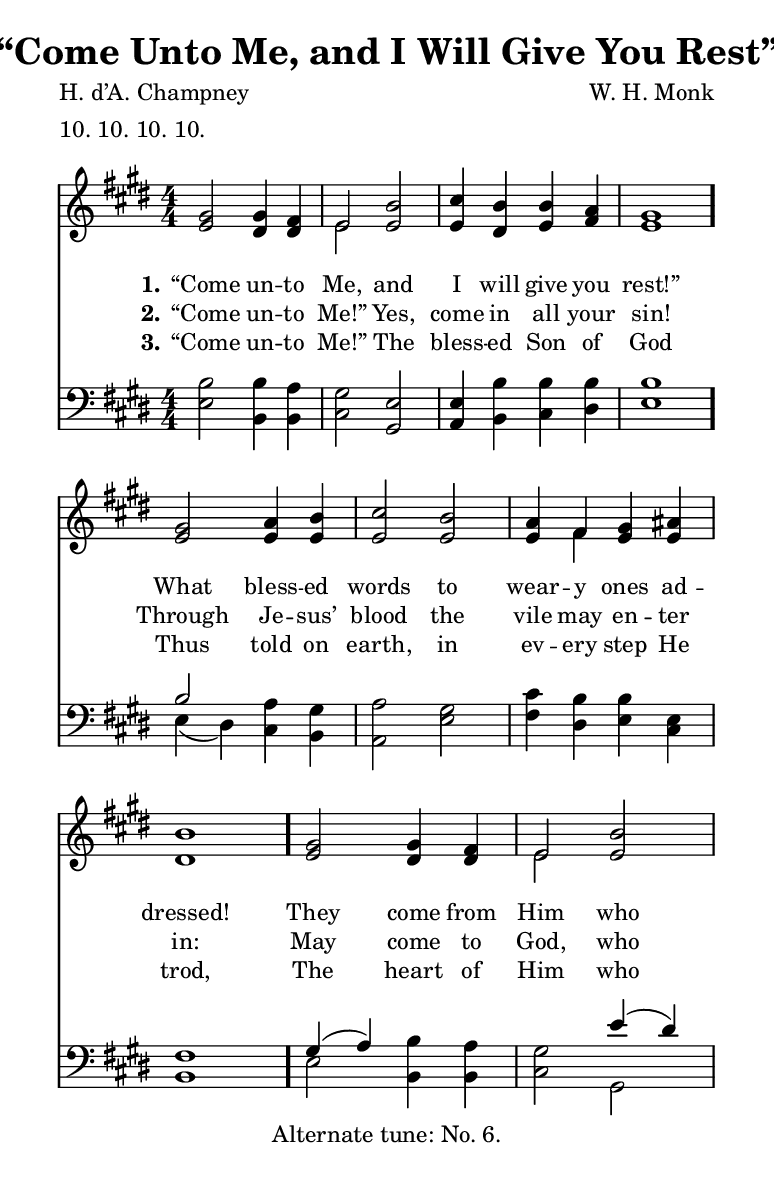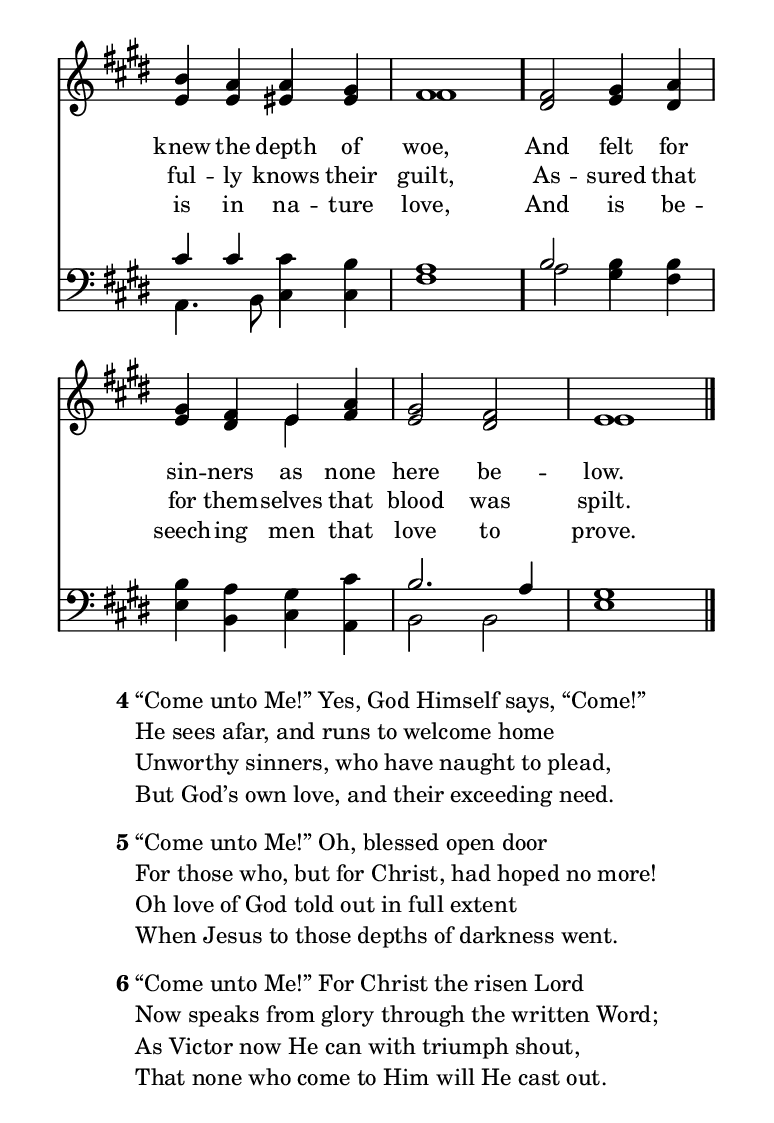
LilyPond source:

\include "common/global.ily"
\paper {
  \include "common/paper.ily"
  systems-per-page = #(cond (is-eogsized 3) (#t #f))
  oddFooterMarkup = \markup { \fill-line { \on-the-fly \first-page "Alternate tune: No. 6." } }
}

\header{
  %gospel
  hymnnumber = "76"
  title = "“Come Unto Me, and I Will Give You Rest”"
  tunename = "Eventide"
  meter = "10. 10. 10. 10."
  poet = "H. d’A. Champney"
  composer = "W. H. Monk"
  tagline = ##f
}

% for fermata in MIDI
ta = { \tempo 4=110 }
tb = { \tempo 4=55  }

patternAA = { c2      c4 c4 | c2 c2      | c4  c4 c4 c4 | c1 }
patternAB = { c4( c4) c4 c4 | c2 c2      | c4  c4 c4 c4 | c1 }
patternAC = { c4( c4) c4 c4 | c2 c4( c4) | c4  c4 c4 c4 | c1 }
patternAD = { c2      c4 c4 | c2 c2      | c4. c8 c4 c4 | c1 }

patternBA = { c2 c4 c4 | c4 c4 c4 c4 | c2  c2 | c1 }
patternBB = { c2 c4 c4 | c4 c4 c4 c4 | c2. c4 | c1 }

global = {
  \include "common/overrides.ily"
  \override Staff.TimeSignature.style = #'numbered
  \time 4/4
  \override Score.MetronomeMark.transparent = ##t % hide all fermata changes too
  \ta
  \key e \major
  \autoBeamOff
}

notesSoprano = {
\global
\relative c'' {

  \changePitch \patternAA { gis gis fis | e b' | cis b b a | gis }
  \changePitch \patternAA { gis a b | cis b | a fis gis ais | b }
  \changePitch \patternAA { gis gis fis | e b' | b a a gis | fis }
  \changePitch \patternBA { fis gis a | gis fis e a | gis fis | e }

  \bar "|."

}
}

notesAlto = {
\global
\relative e' {

  \changePitch \patternAA { e dis dis | e e | e dis e fis | e }
  \changePitch \patternAA { e e e | e e | e fis e e | dis }
  \changePitch \patternAA { e dis dis | e e | e e eis eis | fis }
  \changePitch \patternBA { dis e dis | e dis e fis | e dis | e }

}
}

notesTenor = {
\global
\relative a {

  \changePitch \patternAA { b b a | gis e | e b' b b | b }
  \changePitch \patternAA { b a gis | a gis | cis b b e, | fis }
  \changePitch \patternAC { gis a b a | gis e' dis | cis cis cis b | a }
  \changePitch \patternBB { b b b | b a gis cis | b a | gis }

}
}

notesBass = {
\global
\relative f {

  \changePitch \patternAA { e b b | cis gis | a b cis dis | e }
  \changePitch \patternAB { e dis cis b | a e' | fis dis e cis | b }
  \changePitch \patternAD { e b b | cis gis | a b cis cis | fis }
  \changePitch \patternBA { a gis fis | e b cis a | b b e }

}
}

wordsA = \lyricmode {
\set stanza = "1."

“Come un -- to Me, and I will give you rest!” \bar "."
What bless -- ed words to wear -- y ones ad -- dressed! \bar "."
They come from Him who knew the depth of woe, \bar "."
And felt for sin -- ners as none here be -- low. \bar "."

}

wordsB = \lyricmode {
\set stanza = "2."

“Come un -- to Me!” Yes, come in all your sin!
Through Je -- sus’ blood the vile may en -- ter in:
May come to God, who ful -- ly knows their guilt,
As -- sured that for them -- selves that blood was spilt.

}

wordsC = \lyricmode {
\set stanza = "3."

“Come un -- to Me!” The bless -- ed Son of God
Thus told on earth, in ev -- ery step He trod,
The heart of Him who is in na -- ture love,
And is be -- seech -- ing men that love to prove.

}

wordsD = \markuplist {

\line { “Come unto Me!” Yes, God Himself says, “Come!” }
\line { He sees afar, and runs to welcome home }
\line { Unworthy sinners, who have naught to plead, }
\line { But God’s own love, and their exceeding need. }

}

wordsE = \markuplist {

\line { “Come unto Me!” Oh, blessed open door }
\line { For those who, but for Christ, had hoped no more! }
\line { Oh love of God told out in full extent }
\line { When Jesus to those depths of darkness went. }

}

wordsF = \markuplist {

\line { “Come unto Me!” For Christ the risen Lord }
\line { Now speaks from glory through the written Word; }
\line { As Victor now He can with triumph shout, }
\line { That none who come to Him will He cast out. }

}

\score {
  \context ChoirStaff <<
    \context Staff = upper <<
      \set Staff.autoBeaming = ##f
      \set ChoirStaff.systemStartDelimiter = #'SystemStartBar
      \set ChoirStaff.printPartCombineTexts = ##f
      \partcombine #'(2 . 11) \notesSoprano \notesAlto
      \context NullVoice = sopranos { \voiceOne << \notesSoprano >> }
      \context Lyrics = one   \lyricsto sopranos \wordsA
      \context Lyrics = two   \lyricsto sopranos \wordsB
      \context Lyrics = three \lyricsto sopranos \wordsC
    >>
    \context Staff = men <<
      \set Staff.autoBeaming = ##f
      \clef bass
      \set ChoirStaff.printPartCombineTexts = ##f
      \partcombine #'(2 . 11) \notesTenor \notesBass
    >>
  >>
  \layout {
    \include "common/layout.ily"
  }
  #(cond ((ly:get-option 'eog-midi-permitted) #{ \midi{
    \include "common/midi.ily"
  } #}))
}

\noPageBreak

\markup { \fill-line { \vcenter \column {
  \vspace #1
  \line{ \bold 4 \column { \wordsD } } \combine \null \vspace #0.4
  \line{ \bold 5 \column { \wordsE } } \combine \null \vspace #0.4
  \line{ \bold 6 \column { \wordsF } }
  \vspace #1
} } }

\version "2.19.49"  % necessary for upgrading to future LilyPond versions.

% vi:set et ts=2 sw=2 ai nocindent syntax=lilypond:
